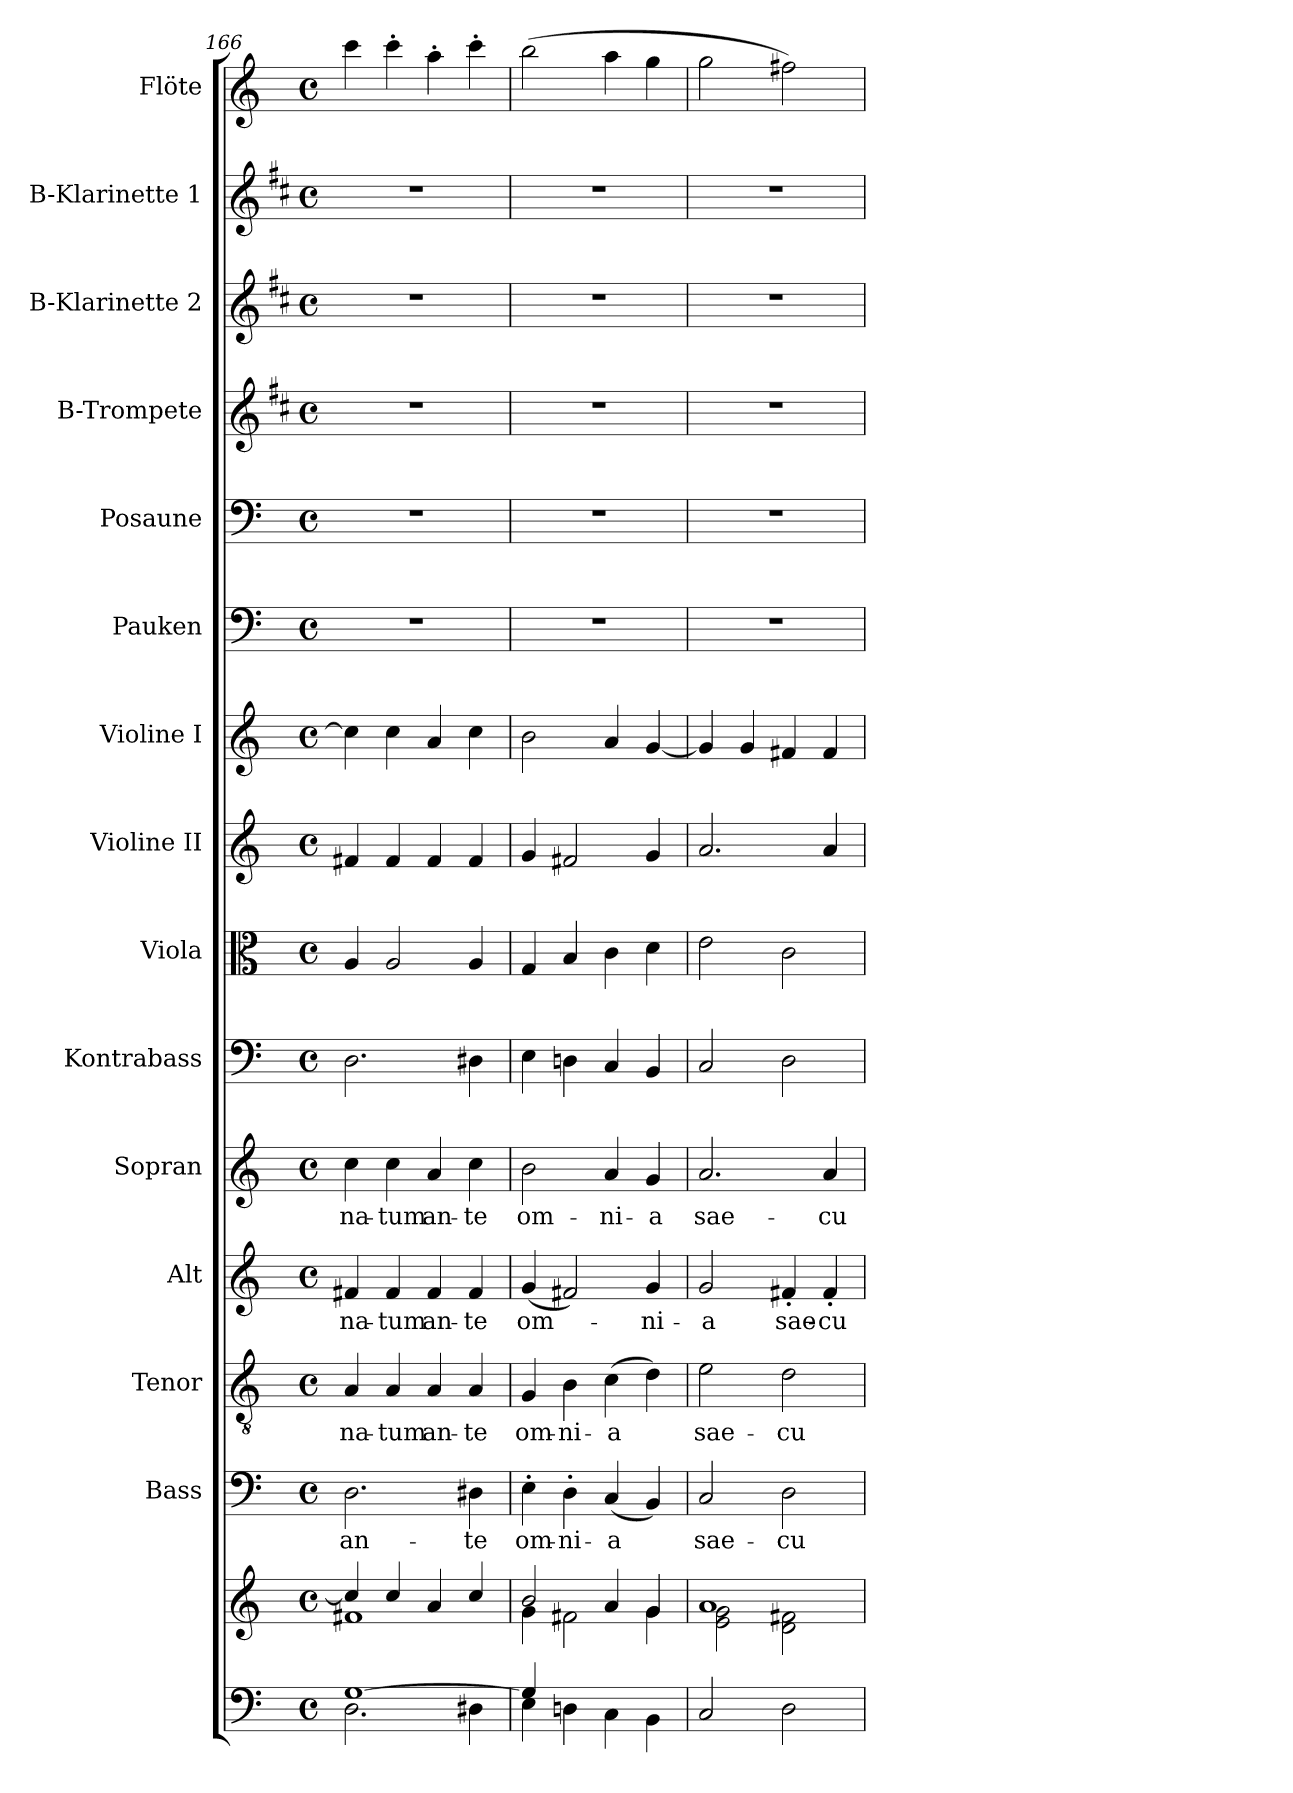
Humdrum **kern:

**kern	**kern	**kern	**text	**kern	**text	**kern	**text	**kern	**text	**kern	**kern	**kern	**kern	**kern	**kern	**kern	**kern	**kern	**kern
*part15	*part15	*part14	*part14	*part13	*part13	*part12	*part12	*part11	*part11	*part10	*part9	*part8	*part7	*part6	*part5	*part4	*part3	*part2	*part1
*staff16	*staff15	*staff14	*staff14	*staff13	*staff13	*staff12	*staff12	*staff11	*staff11	*staff10	*staff9	*staff8	*staff7	*staff6	*staff5	*staff4	*staff3	*staff2	*staff1
*	*	*I"Bass	*	*I"Tenor	*	*I"Alt	*	*I"Sopran	*	*I"Kontrabass	*I"Viola	*I"Violine II	*I"Violine I	*I"Pauken	*I"Posaune	*I"B-Trompete	*I"B-Klarinette 2	*I"B-Klarinette 1	*I"Flöte
*	*	*I'B.	*	*I'T.	*	*I'A.	*	*I'S.	*	*I'Kb.	*I'Vla.	*I'Vl. II	*I'Vl. I	*I'Pk.	*I'Pos.	*I'B Trp.	*I'B Kl. 2	*I'B Kl. 1	*I'Fl.
!!LO:PB:g=z
*clefF4	*clefG2	*clefF4	*	*clefGv2	*	*clefG2	*	*clefG2	*	*clefF4	*clefC3	*clefG2	*clefG2	*clefF4	*clefF4	*clefG2	*clefG2	*clefG2	*clefG2
*	*	*	*	*	*	*	*	*	*	*ITrd7c12	*	*	*	*	*	*ITrd1c2	*ITrd1c2	*ITrd1c2	*
*k[]	*k[]	*k[]	*	*k[]	*	*k[]	*	*k[]	*	*k[]	*k[]	*k[]	*k[]	*k[]	*k[]	*k[]	*k[]	*k[]	*k[]
*C:	*C:	*C:	*	*C:	*	*C:	*	*C:	*	*C:	*C:	*C:	*C:	*C:	*C:	*C:	*C:	*C:	*C:
*M4/4	*M4/4	*M4/4	*	*M4/4	*	*M4/4	*	*M4/4	*	*M4/4	*M4/4	*M4/4	*M4/4	*M4/4	*M4/4	*M4/4	*M4/4	*M4/4	*M4/4
*met(c)	*met(c)	*met(c)	*	*met(c)	*	*met(c)	*	*met(c)	*	*met(c)	*met(c)	*met(c)	*met(c)	*met(c)	*met(c)	*met(c)	*met(c)	*met(c)	*met(c)
=166	=166	=166	=166	=166	=166	=166	=166	=166	=166	=166	=166	=166	=166	=166	=166	=166	=166	=166	=166
*^	*^	*	*	*	*	*	*	*	*	*	*	*	*	*	*	*	*	*	*
!	!	!	!	!	!LO:LY:b	!	!LO:LY:b	!	!LO:LY:b	!	!LO:LY:b	!	!	!	!	!	!	!	!	!	!
[>1G	2.D\	4cc/]	1f#X	2.D\	an-	4A/	na-	4f#X/	na-	4cc\	na-	2.DD\	4A/	4f#X/	4cc\]	1r	1r	1r	1r	1r	4ccc\
!	!	!	!	!	!	!	!LO:LY:b	!	!LO:LY:b	!	!LO:LY:b	!	!	!	!	!	!	!	!	!	!
.	.	4cc/	.	.	.	4A/	-tum	4f#/	-tum	4cc\	-tum	.	2A/	4f#/	4cc\	.	.	.	.	.	4ccc'>\
!	!	!	!	!	!	!	!LO:LY:b	!	!LO:LY:b	!	!LO:LY:b	!	!	!	!	!	!	!	!	!	!
.	.	4a/	.	.	.	4A/	an-	4f#/	an-	4a/	an-	.	.	4f#/	4a/	.	.	.	.	.	4aa'>\
!	!	!	!	!	!LO:LY:b	!	!LO:LY:b	!	!LO:LY:b	!	!LO:LY:b	!	!	!	!	!	!	!	!	!	!
.	4D#X\	4cc/	.	4D#X\	-te	4A/	-te	4f#/	-te	4cc\	-te	4DD#X\	4A/	4f#/	4cc\	.	.	.	.	.	4ccc'>\
=167	=167	=167	=167	=167	=167	=167	=167	=167	=167	=167	=167	=167	=167	=167	=167	=167	=167	=167	=167	=167	=167
!	!	!	!	!	!LO:LY:b	!	!LO:LY:b	!	!LO:LY:b	!	!LO:LY:b	!	!	!	!	!	!	!	!	!	!
4G/]	4E\	2b/	4g\	4E'>\	om-	4G/	om-	(<4g/	om-	2b\	om-	4EE\	4G/	4g/	2b\	1r	1r	1r	1r	1r	(>2bb\
!	!	!	!	!	!LO:LY:b	!	!LO:LY:b	!	!	!	!	!	!	!	!	!	!	!	!	!	!
2.ryy	4Dn\	.	2f#X\	4D'>\	-ni-	4B\	-ni-	2f#X/)	.	.	.	4DDn\	4B/	2f#X/	.	.	.	.	.	.	.
!	!	!	!	!	!LO:LY:b	!	!LO:LY:b	!	!	!	!LO:LY:b	!	!	!	!	!	!	!	!	!	!
.	4C\	4a/	.	(<4C/	-a	(>4c\	-a	.	.	4a/	-ni-	4CC/	4c\	.	4a/	.	.	.	.	.	4aa\
!	!	!	!	!	!	!	!	!	!LO:LY:b	!	!LO:LY:b	!	!	!	!	!	!	!	!	!	!
.	4BB\	4g/	4g\	4BB/)	.	4d\)	.	4g/	-ni-	4g/	-a	4BBB/	4d\	4g/	[4g/	.	.	.	.	.	4gg\
=168	=168	=168	=168	=168	=168	=168	=168	=168	=168	=168	=168	=168	=168	=168	=168	=168	=168	=168	=168	=168	=168
!	!	!	!	!	!LO:LY:b	!	!LO:LY:b	!	!LO:LY:b	!	!LO:LY:b	!	!	!	!	!	!	!	!	!	!
*v	*v	*	*	*	*	*	*	*	*	*	*	*	*	*	*	*	*	*	*	*	*
2C/	1a	2e\ 2g\	2C/	sae-	2e\	sae-	2g/	-a	2.a/	sae-	2CC/	2e\	2.a/	4g/]	1r	1r	1r	1r	1r	2gg\
.	.	.	.	.	.	.	.	.	.	.	.	.	.	4g/	.	.	.	.	.	.
!	!	!	!	!LO:LY:b	!	!LO:LY:b	!	!LO:LY:b	!	!	!	!	!	!	!	!	!	!	!	!
2D\	.	2d\ 2f#X\	2D\	-cu-	2d\	-cu-	4f#X'</	sae-	.	.	2DD\	2c\	.	4f#X/	.	.	.	.	.	2ff#X\)
!	!	!	!	!	!	!	!	!LO:LY:b	!	!LO:LY:b	!	!	!	!	!	!	!	!	!	!
.	.	.	.	.	.	.	4f#'</	-cu-	4a/	-cu-	.	.	4a/	4f#/	.	.	.	.	.	.
*	*v	*v	*	*	*	*	*	*	*	*	*	*	*	*	*	*	*	*	*	*
=	=	=	=	=	=	=	=	=	=	=	=	=	=	=	=	=	=	=	=
*-	*-	*-	*-	*-	*-	*-	*-	*-	*-	*-	*-	*-	*-	*-	*-	*-	*-	*-	*-
